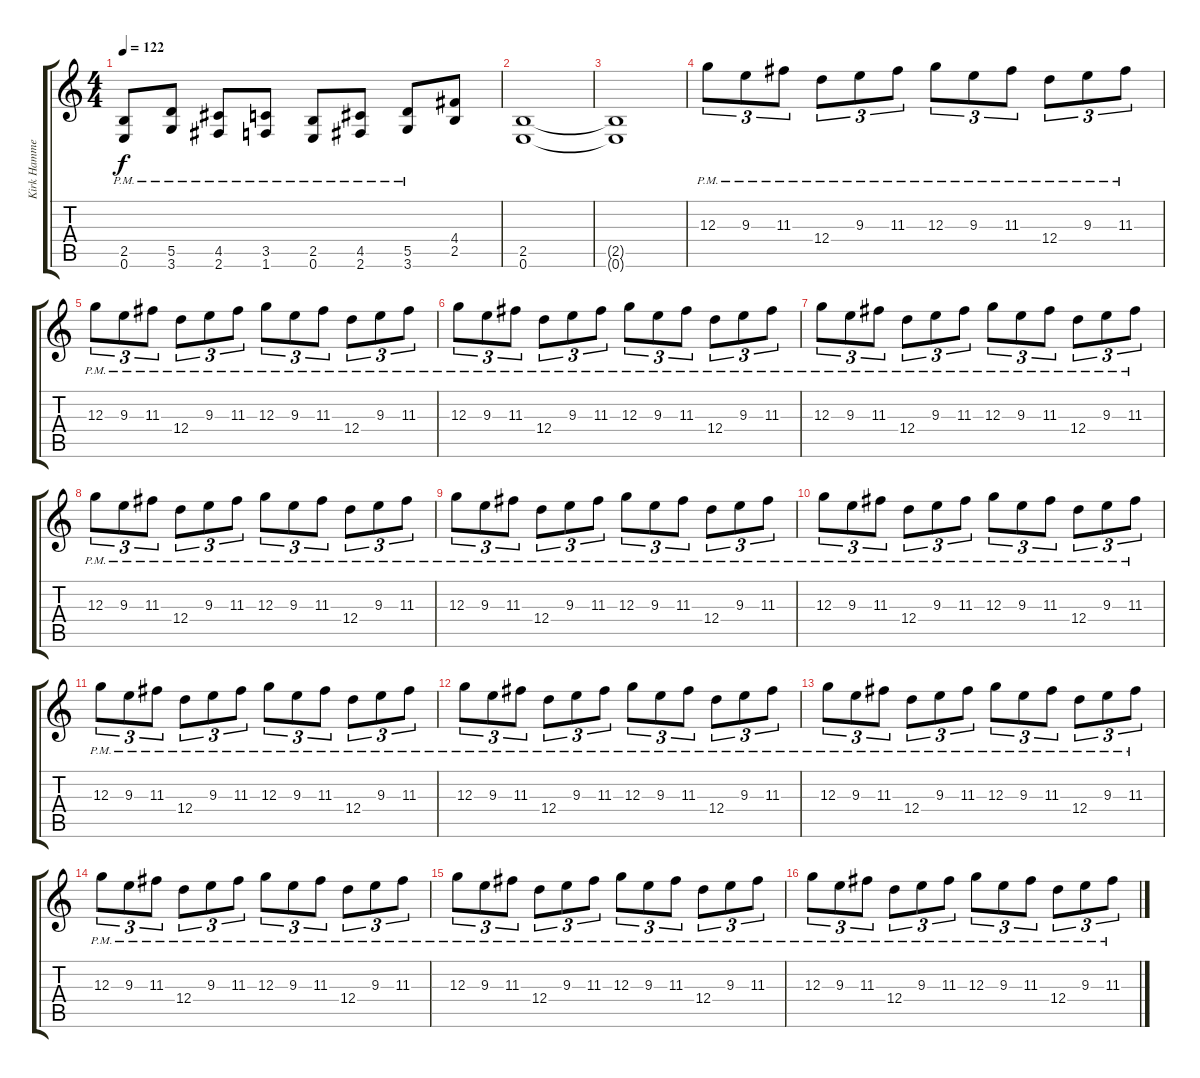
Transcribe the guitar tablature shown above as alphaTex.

\track ("Kirk Hammett" "Kirk Hamme") {instrument distortionguitar}
\staff {score tabs}
\tuning (E4 B3 G3 D3 A2 E2) {hide}
\ts (4 4)
\tempo 122
\clef g2
\ks c
(2.5{pm} 0.6{pm}).8{dy f} (5.5{pm} 3.6{pm}).8 (4.5{pm} 2.6{pm}).8 (3.5{pm} 1.6{pm}).8 (2.5{pm} 0.6{pm}).8 (4.5{pm} 2.6{pm}).8 (5.5{pm} 3.6{pm}).8 (4.4 2.5).8 |
(2.5 0.6).1 |
(2.5{t} 0.6{t}).1 |
12.3{pm}.8{tu (3 2)} 9.3{pm}.8{tu (3 2)} 11.3{pm}.8{tu (3 2)} 12.4{pm}.8{tu (3 2)} 9.3{pm}.8{tu (3 2)} 11.3{pm}.8{tu (3 2)} 12.3{pm}.8{tu (3 2)} 9.3{pm}.8{tu (3 2)} 11.3{pm}.8{tu (3 2)} 12.4{pm}.8{tu (3 2)} 9.3{pm}.8{tu (3 2)} 11.3{pm}.8{tu (3 2)} |
12.3{pm}.8{tu (3 2)} 9.3{pm}.8{tu (3 2)} 11.3{pm}.8{tu (3 2)} 12.4{pm}.8{tu (3 2)} 9.3{pm}.8{tu (3 2)} 11.3{pm}.8{tu (3 2)} 12.3{pm}.8{tu (3 2)} 9.3{pm}.8{tu (3 2)} 11.3{pm}.8{tu (3 2)} 12.4{pm}.8{tu (3 2)} 9.3{pm}.8{tu (3 2)} 11.3{pm}.8{tu (3 2)} |
12.3{pm}.8{tu (3 2)} 9.3{pm}.8{tu (3 2)} 11.3{pm}.8{tu (3 2)} 12.4{pm}.8{tu (3 2)} 9.3{pm}.8{tu (3 2)} 11.3{pm}.8{tu (3 2)} 12.3{pm}.8{tu (3 2)} 9.3{pm}.8{tu (3 2)} 11.3{pm}.8{tu (3 2)} 12.4{pm}.8{tu (3 2)} 9.3{pm}.8{tu (3 2)} 11.3{pm}.8{tu (3 2)} |
12.3{pm}.8{tu (3 2)} 9.3{pm}.8{tu (3 2)} 11.3{pm}.8{tu (3 2)} 12.4{pm}.8{tu (3 2)} 9.3{pm}.8{tu (3 2)} 11.3{pm}.8{tu (3 2)} 12.3{pm}.8{tu (3 2)} 9.3{pm}.8{tu (3 2)} 11.3{pm}.8{tu (3 2)} 12.4{pm}.8{tu (3 2)} 9.3{pm}.8{tu (3 2)} 11.3{pm}.8{tu (3 2)} |
12.3{pm}.8{tu (3 2)} 9.3{pm}.8{tu (3 2)} 11.3{pm}.8{tu (3 2)} 12.4{pm}.8{tu (3 2)} 9.3{pm}.8{tu (3 2)} 11.3{pm}.8{tu (3 2)} 12.3{pm}.8{tu (3 2)} 9.3{pm}.8{tu (3 2)} 11.3{pm}.8{tu (3 2)} 12.4{pm}.8{tu (3 2)} 9.3{pm}.8{tu (3 2)} 11.3{pm}.8{tu (3 2)} |
12.3{pm}.8{tu (3 2)} 9.3{pm}.8{tu (3 2)} 11.3{pm}.8{tu (3 2)} 12.4{pm}.8{tu (3 2)} 9.3{pm}.8{tu (3 2)} 11.3{pm}.8{tu (3 2)} 12.3{pm}.8{tu (3 2)} 9.3{pm}.8{tu (3 2)} 11.3{pm}.8{tu (3 2)} 12.4{pm}.8{tu (3 2)} 9.3{pm}.8{tu (3 2)} 11.3{pm}.8{tu (3 2)} |
12.3{pm}.8{tu (3 2)} 9.3{pm}.8{tu (3 2)} 11.3{pm}.8{tu (3 2)} 12.4{pm}.8{tu (3 2)} 9.3{pm}.8{tu (3 2)} 11.3{pm}.8{tu (3 2)} 12.3{pm}.8{tu (3 2)} 9.3{pm}.8{tu (3 2)} 11.3{pm}.8{tu (3 2)} 12.4{pm}.8{tu (3 2)} 9.3{pm}.8{tu (3 2)} 11.3{pm}.8{tu (3 2)} |
12.3{pm}.8{tu (3 2)} 9.3{pm}.8{tu (3 2)} 11.3{pm}.8{tu (3 2)} 12.4{pm}.8{tu (3 2)} 9.3{pm}.8{tu (3 2)} 11.3{pm}.8{tu (3 2)} 12.3{pm}.8{tu (3 2)} 9.3{pm}.8{tu (3 2)} 11.3{pm}.8{tu (3 2)} 12.4{pm}.8{tu (3 2)} 9.3{pm}.8{tu (3 2)} 11.3{pm}.8{tu (3 2)} |
12.3{pm}.8{tu (3 2)} 9.3{pm}.8{tu (3 2)} 11.3{pm}.8{tu (3 2)} 12.4{pm}.8{tu (3 2)} 9.3{pm}.8{tu (3 2)} 11.3{pm}.8{tu (3 2)} 12.3{pm}.8{tu (3 2)} 9.3{pm}.8{tu (3 2)} 11.3{pm}.8{tu (3 2)} 12.4{pm}.8{tu (3 2)} 9.3{pm}.8{tu (3 2)} 11.3{pm}.8{tu (3 2)} |
12.3{pm}.8{tu (3 2)} 9.3{pm}.8{tu (3 2)} 11.3{pm}.8{tu (3 2)} 12.4{pm}.8{tu (3 2)} 9.3{pm}.8{tu (3 2)} 11.3{pm}.8{tu (3 2)} 12.3{pm}.8{tu (3 2)} 9.3{pm}.8{tu (3 2)} 11.3{pm}.8{tu (3 2)} 12.4{pm}.8{tu (3 2)} 9.3{pm}.8{tu (3 2)} 11.3{pm}.8{tu (3 2)} |
12.3{pm}.8{tu (3 2)} 9.3{pm}.8{tu (3 2)} 11.3{pm}.8{tu (3 2)} 12.4{pm}.8{tu (3 2)} 9.3{pm}.8{tu (3 2)} 11.3{pm}.8{tu (3 2)} 12.3{pm}.8{tu (3 2)} 9.3{pm}.8{tu (3 2)} 11.3{pm}.8{tu (3 2)} 12.4{pm}.8{tu (3 2)} 9.3{pm}.8{tu (3 2)} 11.3{pm}.8{tu (3 2)} |
12.3{pm}.8{tu (3 2)} 9.3{pm}.8{tu (3 2)} 11.3{pm}.8{tu (3 2)} 12.4{pm}.8{tu (3 2)} 9.3{pm}.8{tu (3 2)} 11.3{pm}.8{tu (3 2)} 12.3{pm}.8{tu (3 2)} 9.3{pm}.8{tu (3 2)} 11.3{pm}.8{tu (3 2)} 12.4{pm}.8{tu (3 2)} 9.3{pm}.8{tu (3 2)} 11.3{pm}.8{tu (3 2)} |
12.3{pm}.8{tu (3 2)} 9.3{pm}.8{tu (3 2)} 11.3{pm}.8{tu (3 2)} 12.4{pm}.8{tu (3 2)} 9.3{pm}.8{tu (3 2)} 11.3{pm}.8{tu (3 2)} 12.3{pm}.8{tu (3 2)} 9.3{pm}.8{tu (3 2)} 11.3{pm}.8{tu (3 2)} 12.4{pm}.8{tu (3 2)} 9.3{pm}.8{tu (3 2)} 11.3{pm}.8{tu (3 2)}
